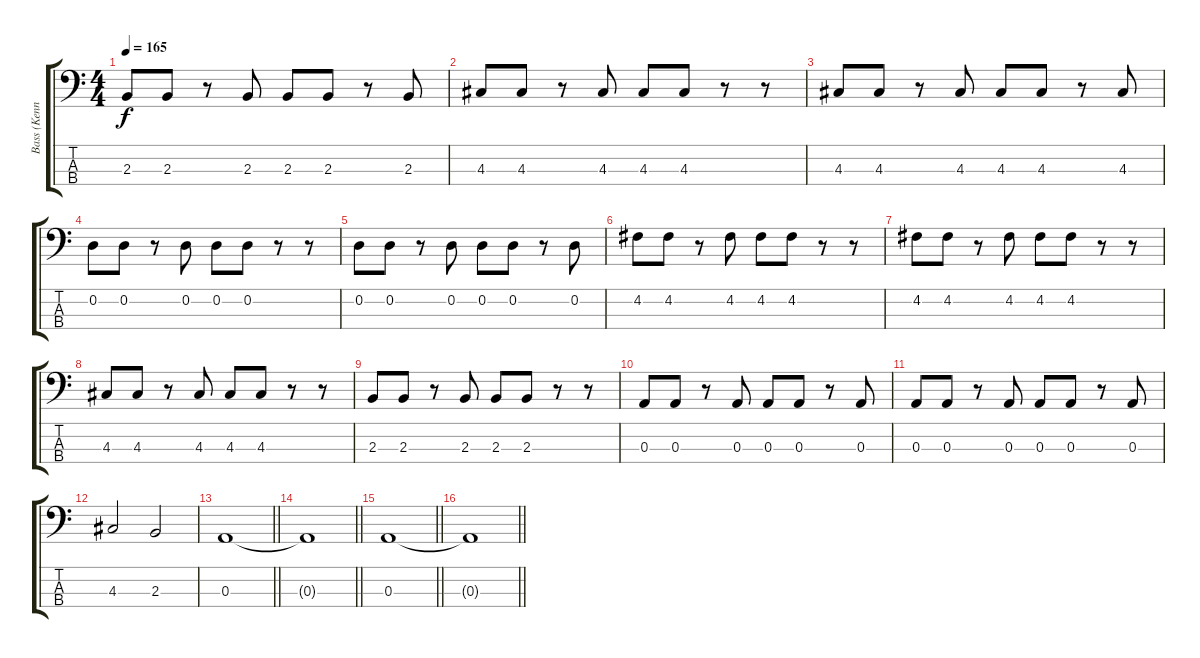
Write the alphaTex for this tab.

\track ("Bass (Kenneth)" "Bass (Kenn") {instrument acousticbass}
\staff {score tabs}
\tuning (G2 D2 A1 E1) {hide}
\ts (4 4)
\tempo 165
\clef f4
\ks c
2.3.8{dy f} 2.3.8 r.8 2.3.8 2.3.8 2.3.8 r.8 2.3.8 |
4.3.8 4.3.8 r.8 4.3.8 4.3.8 4.3.8 r.8 r.8 |
4.3.8 4.3.8 r.8 4.3.8 4.3.8 4.3.8 r.8 4.3.8 |
0.2.8 0.2.8 r.8 0.2.8 0.2.8 0.2.8 r.8 r.8 |
0.2.8 0.2.8 r.8 0.2.8 0.2.8 0.2.8 r.8 0.2.8 |
4.2.8 4.2.8 r.8 4.2.8 4.2.8 4.2.8 r.8 r.8 |
4.2.8 4.2.8 r.8 4.2.8 4.2.8 4.2.8 r.8 r.8 |
4.3.8 4.3.8 r.8 4.3.8 4.3.8 4.3.8 r.8 r.8 |
2.3.8 2.3.8 r.8 2.3.8 2.3.8 2.3.8 r.8 r.8 |
0.3.8 0.3.8 r.8 0.3.8 0.3.8 0.3.8 r.8 0.3.8 |
0.3.8 0.3.8 r.8 0.3.8 0.3.8 0.3.8 r.8 0.3.8 |
4.3.2 2.3.2 |
\barLineRight lightlight
0.3.1 |
\barLineRight lightlight
0.3{t}.1 |
\barLineRight lightlight
0.3.1 |
\barLineRight lightlight
0.3{t}.1
